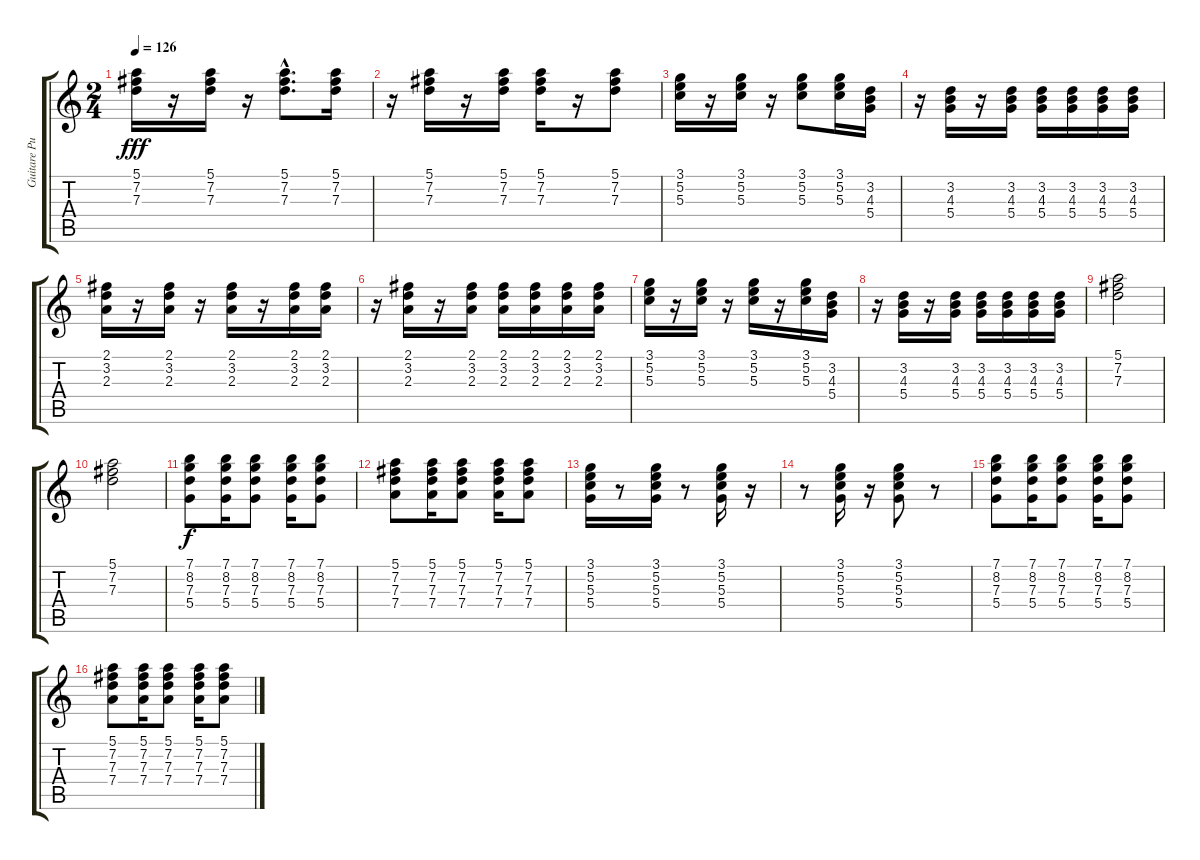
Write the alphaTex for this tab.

\track ("Guitare Pulpul" "Guitare Pu") {instrument electricguitarclean}
\staff {score tabs}
\tuning (E4 B3 G3 D3 A2 E2) {hide}
\ts (2 4)
\tempo 126
\clef g2
\ks c
(5.1 7.2 7.3).16{dy fff} r.16 (5.1 7.2 7.3).16 r.16 (5.1{hac} 7.2{hac} 7.3{hac}).8{d} (5.1 7.2 7.3).16 |
r.16 (5.1 7.2 7.3).16 r.16 (5.1 7.2 7.3).16 (5.1 7.2 7.3).16 r.16 (5.1 7.2 7.3).8 |
(3.1 5.2 5.3).16 r.16 (3.1 5.2 5.3).16 r.16 (3.1 5.2 5.3).8 (3.1 5.2 5.3).16 (3.2 4.3 5.4).16 |
r.16 (3.2 4.3 5.4).16 r.16 (3.2 4.3 5.4).16 (3.2 4.3 5.4).16 (3.2 4.3 5.4).16 (3.2 4.3 5.4).16 (3.2 4.3 5.4).16 |
(2.1 3.2 2.3).16 r.16 (2.1 3.2 2.3).16 r.16 (2.1 3.2 2.3).16 r.16 (2.1 3.2 2.3).16 (2.1 3.2 2.3).16 |
r.16 (2.1 3.2 2.3).16 r.16 (2.1 3.2 2.3).16 (2.1 3.2 2.3).16 (2.1 3.2 2.3).16 (2.1 3.2 2.3).16 (2.1 3.2 2.3).16 |
(3.1 5.2 5.3).16 r.16 (3.1 5.2 5.3).16 r.16 (3.1 5.2 5.3).16 r.16 (3.1 5.2 5.3).16 (3.2 4.3 5.4).16 |
r.16 (3.2 4.3 5.4).16 r.16 (3.2 4.3 5.4).16 (3.2 4.3 5.4).16 (3.2 4.3 5.4).16 (3.2 4.3 5.4).16 (3.2 4.3 5.4).16 |
(5.1 7.2 7.3).2 |
(5.1 7.2 7.3).2 |
(7.1 8.2 7.3 5.4).8{dy f} (7.1 8.2 7.3 5.4).16 (7.1 8.2 7.3 5.4).8 (7.1 8.2 7.3 5.4).16 (7.1 8.2 7.3 5.4).8 |
(5.1 7.2 7.3 7.4).8 (5.1 7.2 7.3 7.4).16 (5.1 7.2 7.3 7.4).8 (5.1 7.2 7.3 7.4).16 (5.1 7.2 7.3 7.4).8 |
(3.1 5.2 5.3 5.4).16 r.8 (3.1 5.2 5.3 5.4).16 r.8 (3.1 5.2 5.3 5.4).16 r.16 |
r.8 (3.1 5.2 5.3 5.4).16 r.16 (3.1 5.2 5.3 5.4).8 r.8 |
(7.1 8.2 7.3 5.4).8 (7.1 8.2 7.3 5.4).16 (7.1 8.2 7.3 5.4).8 (7.1 8.2 7.3 5.4).16 (7.1 8.2 7.3 5.4).8 |
(5.1 7.2 7.3 7.4).8 (5.1 7.2 7.3 7.4).16 (5.1 7.2 7.3 7.4).8 (5.1 7.2 7.3 7.4).16 (5.1 7.2 7.3 7.4).8
